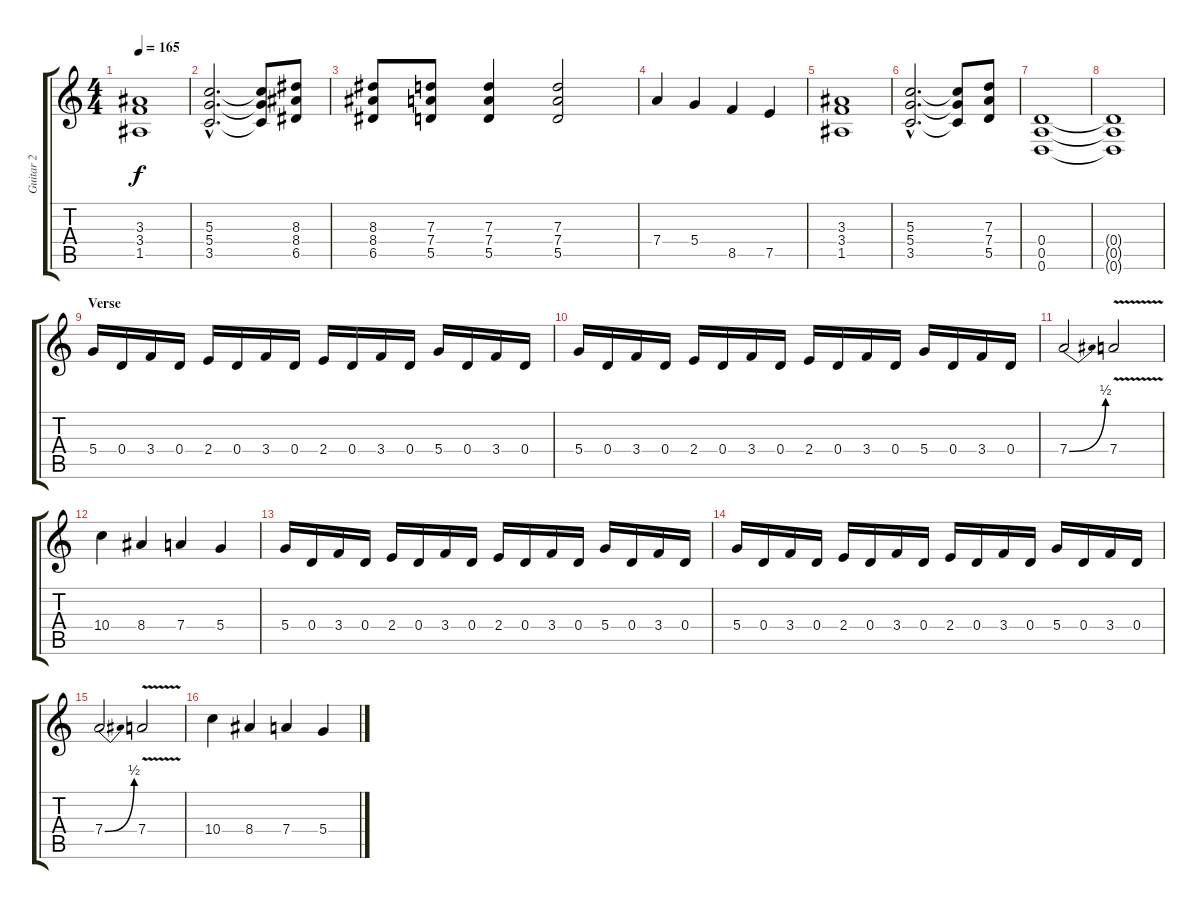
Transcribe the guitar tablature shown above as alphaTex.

\track ("Guitar 2" "Guitar 2") {instrument distortionguitar}
\staff {score tabs}
\tuning (E4 B3 G3 D3 A2 D2) {hide}
\ts (4 4)
\tempo 165
\clef g2
\ks c
(3.3 3.4 1.5).1{dy f} |
(5.3{hac} 5.4{hac} 3.5{hac}).2{d} (5.3{t} 5.4{t} 3.5{t}).8 (8.3 8.4 6.5).8 |
(8.3 8.4 6.5).8 (7.3 7.4 5.5).8 (7.3 7.4 5.5).4 (7.3 7.4 5.5).2 |
7.4.4 5.4.4 8.5.4 7.5.4 |
(3.3 3.4 1.5).1 |
(5.3{hac} 5.4{hac} 3.5{hac}).2{d} (5.3{t} 5.4{t} 3.5{t}).8 (7.3 7.4 5.5).8 |
(0.4 0.5 0.6).1 |
(0.4{t} 0.5{t} 0.6{t}).1 |
\section ("" "Verse")
5.4.16 0.4.16 3.4.16 0.4.16 2.4.16 0.4.16 3.4.16 0.4.16 2.4.16 0.4.16 3.4.16 0.4.16 5.4.16 0.4.16 3.4.16 0.4.16 |
5.4.16 0.4.16 3.4.16 0.4.16 2.4.16 0.4.16 3.4.16 0.4.16 2.4.16 0.4.16 3.4.16 0.4.16 5.4.16 0.4.16 3.4.16 0.4.16 |
7.4{be (bend 0 0 60 2)}.2 7.4{v}.2 |
10.4.4 8.4.4 7.4.4 5.4.4 |
5.4.16 0.4.16 3.4.16 0.4.16 2.4.16 0.4.16 3.4.16 0.4.16 2.4.16 0.4.16 3.4.16 0.4.16 5.4.16 0.4.16 3.4.16 0.4.16 |
5.4.16 0.4.16 3.4.16 0.4.16 2.4.16 0.4.16 3.4.16 0.4.16 2.4.16 0.4.16 3.4.16 0.4.16 5.4.16 0.4.16 3.4.16 0.4.16 |
7.4{be (bend 0 0 60 2)}.2 7.4{v}.2 |
10.4.4 8.4.4 7.4.4 5.4.4
